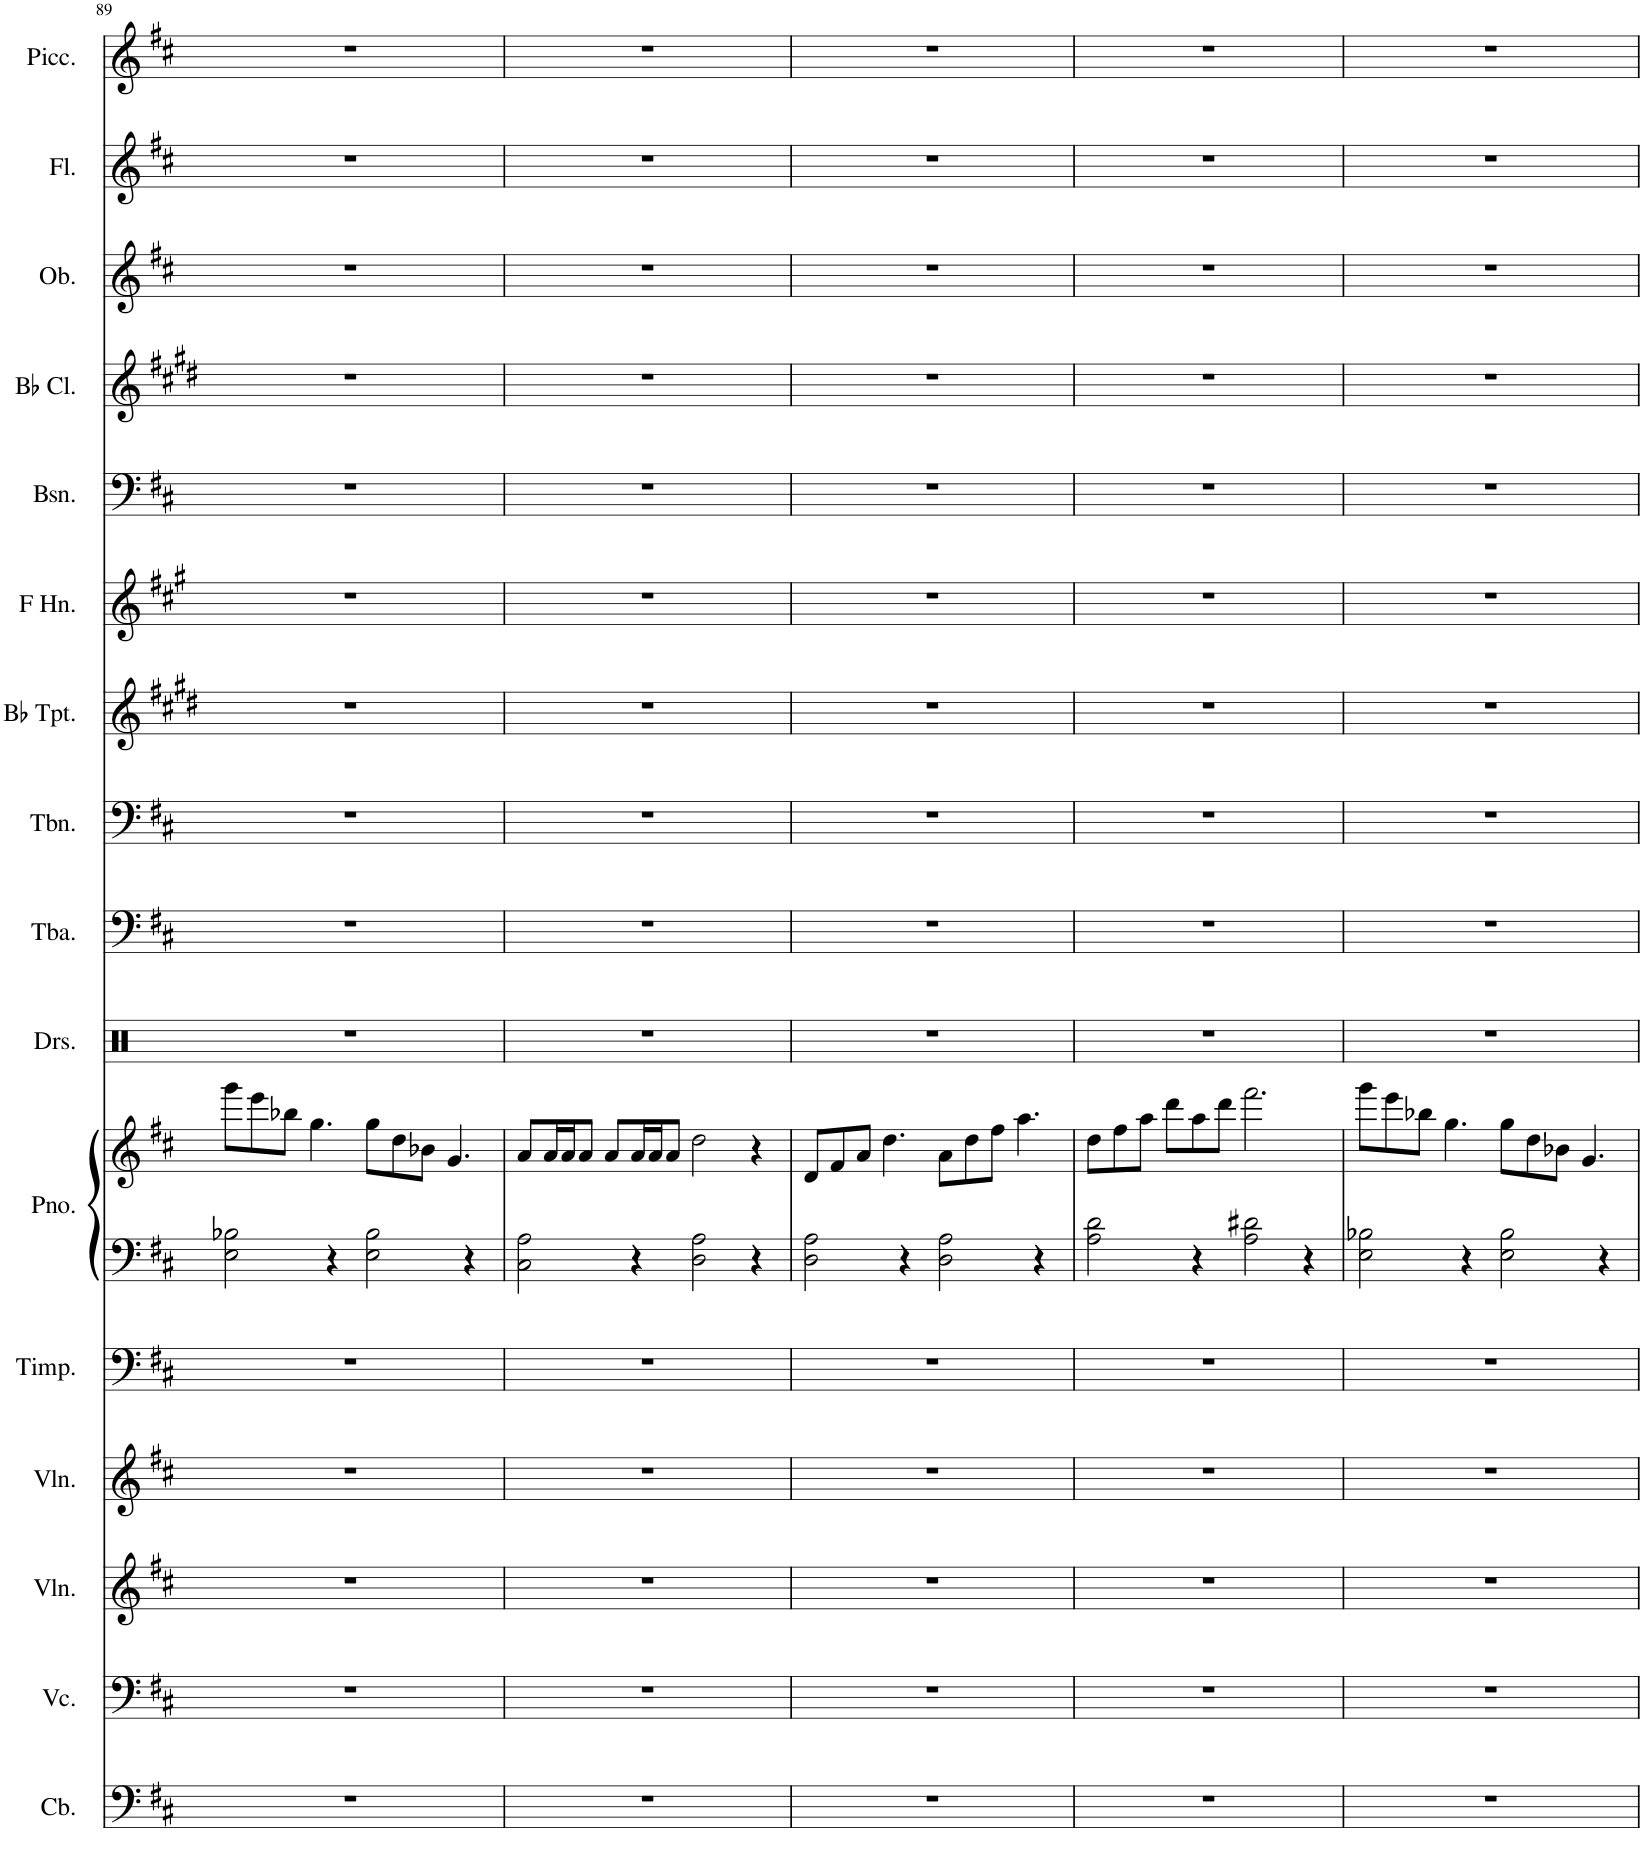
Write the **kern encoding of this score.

**kern	**kern	**kern	**kern	**kern	**kern	**kern	**kern	**kern	**kern	**kern	**kern	**kern	**kern	**kern	**kern	**kern
*part16	*part15	*part14	*part13	*part12	*part11	*part11	*part10	*part9	*part8	*part7	*part6	*part5	*part4	*part3	*part2	*part1
*staff17	*staff16	*staff15	*staff14	*staff13	*staff12	*staff11	*staff10	*staff9	*staff8	*staff7	*staff6	*staff5	*staff4	*staff3	*staff2	*staff1
*I"Contrabass	*I"Violoncello	*I"Violin	*I"Violin	*I"Timpani	*I"Piano	*	*I"Drumset	*I"Tuba	*I"Trombone	*I"Bb Trumpet	*I"Horn in F	*I"Bassoon	*I"Bb Clarinet	*I"Oboe	*I"Flute	*I"Piccolo
*I'Cb.	*I'Vc.	*I'Vln.	*I'Vln.	*I'Timp.	*I'Pno.	*	*I'Drs.	*I'Tba.	*I'Tbn.	*I'Bb Tpt.	*	*I'Bsn.	*I'Bb Cl.	*I'Ob.	*I'Fl.	*I'Picc.
!!LO:PB:g=z
*clefF4	*clefF4	*clefG2	*clefG2	*clefF4	*clefF4	*clefG2	*clefX	*clefF4	*clefF4	*clefG2	*clefG2	*clefF4	*clefG2	*clefG2	*clefG2	*clefG2
*Trd7c12	*	*	*	*	*	*	*	*	*	*Trd1c2	*Trd4c7	*	*Trd1c2	*	*	*Trd-7c-12
*k[f#c#]	*k[f#c#]	*k[f#c#]	*k[f#c#]	*k[f#c#]	*k[f#c#]	*k[f#c#]	*k[]	*k[f#c#]	*k[f#c#]	*k[f#c#g#d#]	*k[f#c#g#]	*k[f#c#]	*k[f#c#g#d#]	*k[f#c#]	*k[f#c#]	*k[f#c#]
*M12/8	*M12/8	*M12/8	*M12/8	*M12/8	*M12/8	*M12/8	*M12/8	*M12/8	*M12/8	*M12/8	*M12/8	*M12/8	*M12/8	*M12/8	*M12/8	*M12/8
=89	=89	=89	=89	=89	=89	=89	=89	=89	=89	=89	=89	=89	=89	=89	=89	=89
1.r	1.r	1.r	1.r	1.r	2E\ 2B-X\	8ggg\L	1.r	1.r	1.r	1.r	1.r	1.r	1.r	1.r	1.r	1.r
.	.	.	.	.	.	8eee\	.	.	.	.	.	.	.	.	.	.
.	.	.	.	.	.	8bb-X\J	.	.	.	.	.	.	.	.	.	.
.	.	.	.	.	.	4.gg\	.	.	.	.	.	.	.	.	.	.
.	.	.	.	.	4r	.	.	.	.	.	.	.	.	.	.	.
.	.	.	.	.	2E\ 2B-\	8gg\L	.	.	.	.	.	.	.	.	.	.
.	.	.	.	.	.	8dd\	.	.	.	.	.	.	.	.	.	.
.	.	.	.	.	.	8b-X\J	.	.	.	.	.	.	.	.	.	.
.	.	.	.	.	.	4.g/	.	.	.	.	.	.	.	.	.	.
.	.	.	.	.	4r	.	.	.	.	.	.	.	.	.	.	.
=90	=90	=90	=90	=90	=90	=90	=90	=90	=90	=90	=90	=90	=90	=90	=90	=90
1.r	1.r	1.r	1.r	1.r	2C#\ 2A\	8a/L	1.r	1.r	1.r	1.r	1.r	1.r	1.r	1.r	1.r	1.r
.	.	.	.	.	.	16a/L	.	.	.	.	.	.	.	.	.	.
.	.	.	.	.	.	16a/J	.	.	.	.	.	.	.	.	.	.
.	.	.	.	.	.	8a/J	.	.	.	.	.	.	.	.	.	.
.	.	.	.	.	.	8a/L	.	.	.	.	.	.	.	.	.	.
.	.	.	.	.	4r	16a/L	.	.	.	.	.	.	.	.	.	.
.	.	.	.	.	.	16a/J	.	.	.	.	.	.	.	.	.	.
.	.	.	.	.	.	8a/J	.	.	.	.	.	.	.	.	.	.
.	.	.	.	.	2D\ 2A\	2dd\	.	.	.	.	.	.	.	.	.	.
.	.	.	.	.	4r	4r	.	.	.	.	.	.	.	.	.	.
=91	=91	=91	=91	=91	=91	=91	=91	=91	=91	=91	=91	=91	=91	=91	=91	=91
1.r	1.r	1.r	1.r	1.r	2D\ 2A\	8d/L	1.r	1.r	1.r	1.r	1.r	1.r	1.r	1.r	1.r	1.r
.	.	.	.	.	.	8f#/	.	.	.	.	.	.	.	.	.	.
.	.	.	.	.	.	8a/J	.	.	.	.	.	.	.	.	.	.
.	.	.	.	.	.	4.dd\	.	.	.	.	.	.	.	.	.	.
.	.	.	.	.	4r	.	.	.	.	.	.	.	.	.	.	.
.	.	.	.	.	2D\ 2A\	8a\L	.	.	.	.	.	.	.	.	.	.
.	.	.	.	.	.	8dd\	.	.	.	.	.	.	.	.	.	.
.	.	.	.	.	.	8ff#\J	.	.	.	.	.	.	.	.	.	.
.	.	.	.	.	.	4.aa\	.	.	.	.	.	.	.	.	.	.
.	.	.	.	.	4r	.	.	.	.	.	.	.	.	.	.	.
=92	=92	=92	=92	=92	=92	=92	=92	=92	=92	=92	=92	=92	=92	=92	=92	=92
1.r	1.r	1.r	1.r	1.r	2A\ 2d\	8dd\L	1.r	1.r	1.r	1.r	1.r	1.r	1.r	1.r	1.r	1.r
.	.	.	.	.	.	8ff#\	.	.	.	.	.	.	.	.	.	.
.	.	.	.	.	.	8aa\J	.	.	.	.	.	.	.	.	.	.
.	.	.	.	.	.	8ddd\L	.	.	.	.	.	.	.	.	.	.
.	.	.	.	.	4r	8aa\	.	.	.	.	.	.	.	.	.	.
.	.	.	.	.	.	8ddd\J	.	.	.	.	.	.	.	.	.	.
.	.	.	.	.	2A\ 2d#X\	2.fff#\	.	.	.	.	.	.	.	.	.	.
.	.	.	.	.	4r	.	.	.	.	.	.	.	.	.	.	.
=93	=93	=93	=93	=93	=93	=93	=93	=93	=93	=93	=93	=93	=93	=93	=93	=93
1.r	1.r	1.r	1.r	1.r	2E\ 2B-X\	8ggg\L	1.r	1.r	1.r	1.r	1.r	1.r	1.r	1.r	1.r	1.r
.	.	.	.	.	.	8eee\	.	.	.	.	.	.	.	.	.	.
.	.	.	.	.	.	8bb-X\J	.	.	.	.	.	.	.	.	.	.
.	.	.	.	.	.	4.gg\	.	.	.	.	.	.	.	.	.	.
.	.	.	.	.	4r	.	.	.	.	.	.	.	.	.	.	.
.	.	.	.	.	2E\ 2B-\	8gg\L	.	.	.	.	.	.	.	.	.	.
.	.	.	.	.	.	8dd\	.	.	.	.	.	.	.	.	.	.
.	.	.	.	.	.	8b-X\J	.	.	.	.	.	.	.	.	.	.
.	.	.	.	.	.	4.g/	.	.	.	.	.	.	.	.	.	.
.	.	.	.	.	4r	.	.	.	.	.	.	.	.	.	.	.
=	=	=	=	=	=	=	=	=	=	=	=	=	=	=	=	=
*-	*-	*-	*-	*-	*-	*-	*-	*-	*-	*-	*-	*-	*-	*-	*-	*-
